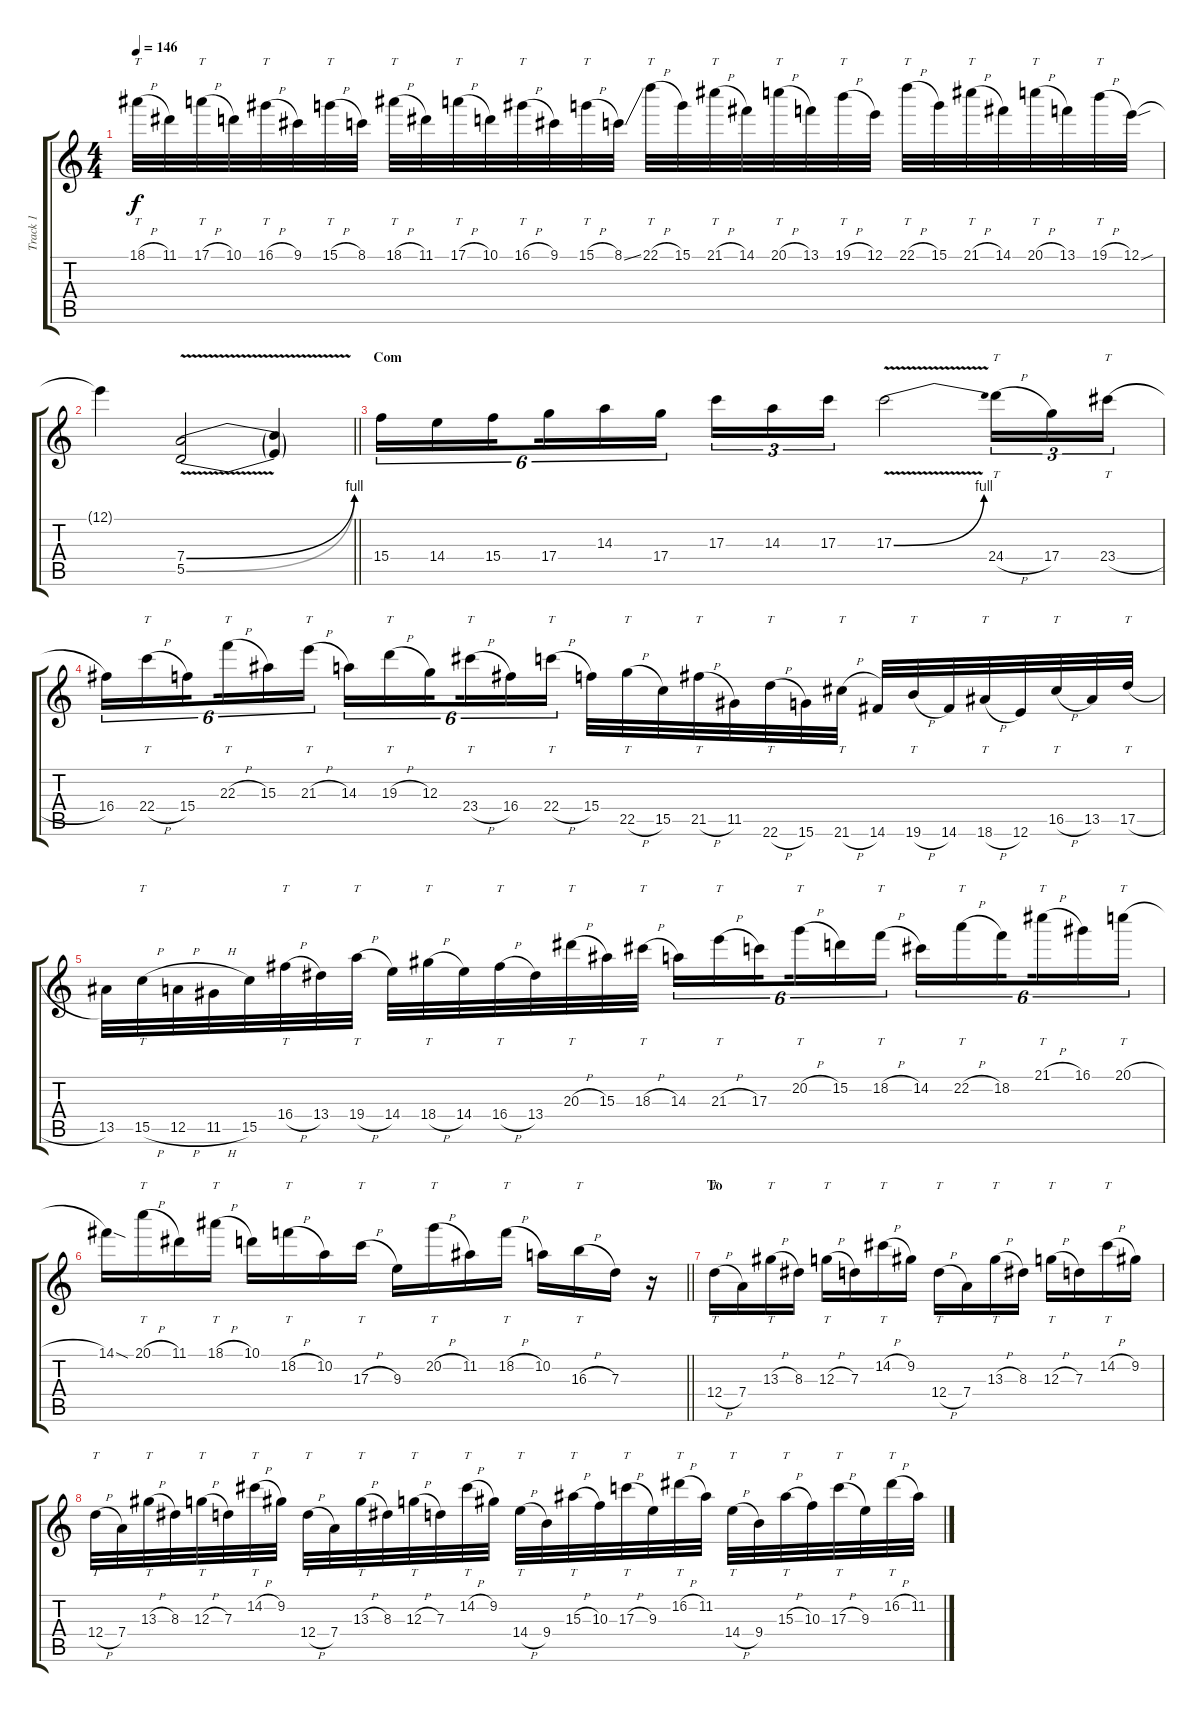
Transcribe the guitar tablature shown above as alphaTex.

\track ("Track 1" "Track 1") {instrument electricguitarclean}
\staff {score tabs}
\tuning (E4 B3 G3 D3 A2 E2) {hide}
\ts (4 4)
\tempo 146
\clef g2
\ks c
18.1{h}.32{tt dy f} 11.1.32 17.1{h}.32{tt} 10.1.32 16.1{h}.32{tt} 9.1.32 15.1{h}.32{tt} 8.1.32 18.1{h}.32{tt} 11.1.32 17.1{h}.32{tt} 10.1.32 16.1{h}.32{tt} 9.1.32 15.1{h}.32{tt} 8.1{ss}.32 22.1{h}.32{tt} 15.1.32 21.1{h}.32{tt} 14.1.32 20.1{h}.32{tt} 13.1.32 19.1{h}.32{tt} 12.1.32 22.1{h}.32{tt} 15.1.32 21.1{h}.32{tt} 14.1.32 20.1{h}.32{tt} 13.1.32 19.1{h}.32{tt} 12.1{sou}.32 |
\barLineRight lightlight
12.1{t}.4 (7.4{be (bend 0 0 60 4)} 5.5{be (bend 0 0 60 4) v}).2 (7.4{t} 5.5{t}).4 |
\section ("" "Com")
15.4.16{tu (6 4)} 14.4.16{tu (6 4)} 15.4.16{tu (6 4) beam splitsecondary} 17.4.16{tu (6 4)} 14.3.16{tu (6 4)} 17.4.16{tu (6 4)} 17.3.16{tu (3 2)} 14.3.16{tu (3 2)} 17.3.16{tu (3 2)} 17.3{be (bend 0 0 60 4) v}.2 24.4{h}.16{tt tu (3 2)} 17.4.16{tu (3 2)} 23.4{h}.16{tt tu (3 2)} |
16.4.16{tu (6 4)} 22.4{h}.16{tt tu (6 4)} 15.4.16{tu (6 4) beam splitsecondary} 22.3{h}.16{tt tu (6 4)} 15.3.16{tu (6 4)} 21.3{h}.16{tt tu (6 4)} 14.3.16{tu (6 4)} 19.3{h}.16{tt tu (6 4)} 12.3.16{tu (6 4) beam splitsecondary} 23.4{h}.16{tt tu (6 4)} 16.4.16{tu (6 4)} 22.4{h}.16{tt tu (6 4)} 15.4.32 22.5{h}.32{tt} 15.5.32 21.5{h}.32{tt} 11.5.32 22.6{h}.32{tt} 15.6.32 21.6{h}.32{tt} 14.6.32 19.6{h}.32{tt} 14.6.32 18.6{h}.32{tt} 12.6.32 16.5{h}.32{tt} 13.5.32 17.5{h}.32{tt} |
13.5.32 15.5{h}.32{tt} 12.5{h}.32 11.5{h}.32 15.5.32 16.4{h}.32{tt} 13.4.32 19.4{h}.32{tt} 14.4.32 18.4{h}.32{tt} 14.4.32 16.4{h}.32{tt} 13.4.32 20.3{h}.32{tt} 15.3.32 18.3{h}.32{tt} 14.3.16{tu (6 4)} 21.3{h}.16{tt tu (6 4)} 17.3.16{tu (6 4) beam splitsecondary} 20.2{h}.16{tt tu (6 4)} 15.2.16{tu (6 4)} 18.2{h}.16{tt tu (6 4)} 14.2.16{tu (6 4)} 22.2{h}.16{tt tu (6 4)} 18.2.16{tu (6 4) beam splitsecondary} 21.1{h}.16{tt tu (6 4)} 16.1.16{tu (6 4)} 20.1{h}.16{tt tu (6 4)} |
\barLineRight lightlight
14.1{sod}.16 20.1{h}.16{tt} 11.1.16 18.1{h}.16{tt} 10.1.16 18.2{h}.16{tt} 10.2.16 17.3{h}.16{tt} 9.3.16 20.2{h}.16{tt} 11.2.16 18.2{h}.16{tt} 10.2.16 16.3{h}.16{tt} 7.3.16 r.16 |
\section ("" "To")
12.4{h}.16{tt} 7.4.16 13.3{h}.16{tt} 8.3.16 12.3{h}.16{tt} 7.3.16 14.2{h}.16{tt} 9.2.16 12.4{h}.16{tt} 7.4.16 13.3{h}.16{tt} 8.3.16 12.3{h}.16{tt} 7.3.16 14.2{h}.16{tt} 9.2.16 |
12.4{h}.32{tt} 7.4.32 13.3{h}.32{tt} 8.3.32 12.3{h}.32{tt} 7.3.32 14.2{h}.32{tt} 9.2.32 12.4{h}.32{tt} 7.4.32 13.3{h}.32{tt} 8.3.32 12.3{h}.32{tt} 7.3.32 14.2{h}.32{tt} 9.2.32 14.4{h}.32{tt} 9.4.32 15.3{h}.32{tt} 10.3.32 17.3{h}.32{tt} 9.3.32 16.2{h}.32{tt} 11.2.32 14.4{h}.32{tt} 9.4.32 15.3{h}.32{tt} 10.3.32 17.3{h}.32{tt} 9.3.32 16.2{h}.32{tt} 11.2.32
